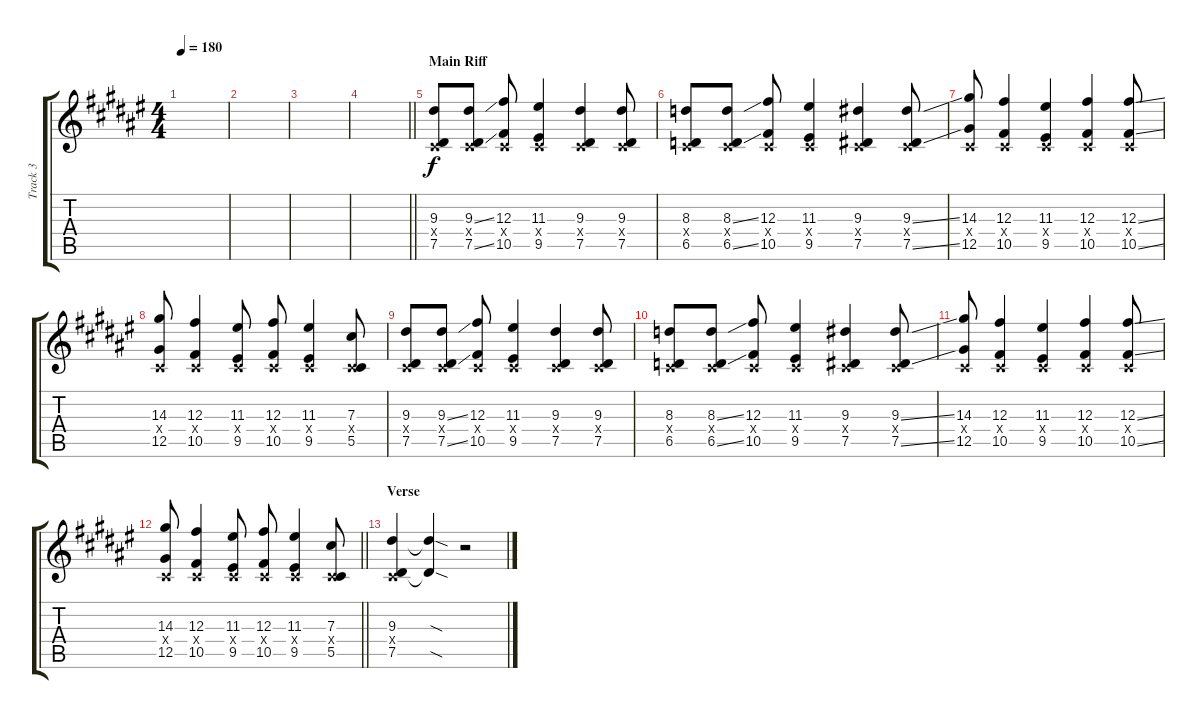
\track ("Track 3" "Track 3") {instrument distortionguitar}
\staff {score tabs}
\tuning (Eb4 Bb3 Gb3 Db3 Ab2 Eb2) {hide}
\ts (4 4)
\tempo 180
\clef g2
\ks f#
|
|
|
\barLineRight lightlight
|
\section ("" "Main Riff")
(9.3 0.4{x} 7.5).8 (9.3{ss} 0.4{x} 7.5{ss}).8 (12.3 0.4{x} 10.5).8 (11.3 0.4{x} 9.5).4 (9.3 0.4{x} 7.5).4 (9.3 0.4{x} 7.5).8 |
(8.3 0.4{x} 6.5).8 (8.3{ss} 0.4{x} 6.5{ss}).8 (12.3 0.4{x} 10.5).8 (11.3 0.4{x} 9.5).4 (9.3 0.4{x} 7.5).4 (9.3{ss} 0.4{x} 7.5{ss}).8 |
(14.3 0.4{x} 12.5).8 (12.3 0.4{x} 10.5).4 (11.3 0.4{x} 9.5).4 (12.3 0.4{x} 10.5).4 (12.3{ss} 0.4{x} 10.5{ss}).8 |
(14.3 0.4{x} 12.5).8 (12.3 0.4{x} 10.5).4 (11.3 0.4{x} 9.5).8 (12.3 0.4{x} 10.5).8 (11.3 0.4{x} 9.5).4 (7.3 0.4{x} 5.5).8 |
(9.3 0.4{x} 7.5).8 (9.3{ss} 0.4{x} 7.5{ss}).8 (12.3 0.4{x} 10.5).8 (11.3 0.4{x} 9.5).4 (9.3 0.4{x} 7.5).4 (9.3 0.4{x} 7.5).8 |
(8.3 0.4{x} 6.5).8 (8.3{ss} 0.4{x} 6.5{ss}).8 (12.3 0.4{x} 10.5).8 (11.3 0.4{x} 9.5).4 (9.3 0.4{x} 7.5).4 (9.3{ss} 0.4{x} 7.5{ss}).8 |
(14.3 0.4{x} 12.5).8 (12.3 0.4{x} 10.5).4 (11.3 0.4{x} 9.5).4 (12.3 0.4{x} 10.5).4 (12.3{ss} 0.4{x} 10.5{ss}).8 |
\barLineRight lightlight
(14.3 0.4{x} 12.5).8 (12.3 0.4{x} 10.5).4 (11.3 0.4{x} 9.5).8 (12.3 0.4{x} 10.5).8 (11.3 0.4{x} 9.5).4 (7.3 0.4{x} 5.5).8 |
\section ("" "Verse")
(9.3 0.4{x} 7.5).4 (9.3{sod t} 7.5{sod t}).4 r.2
